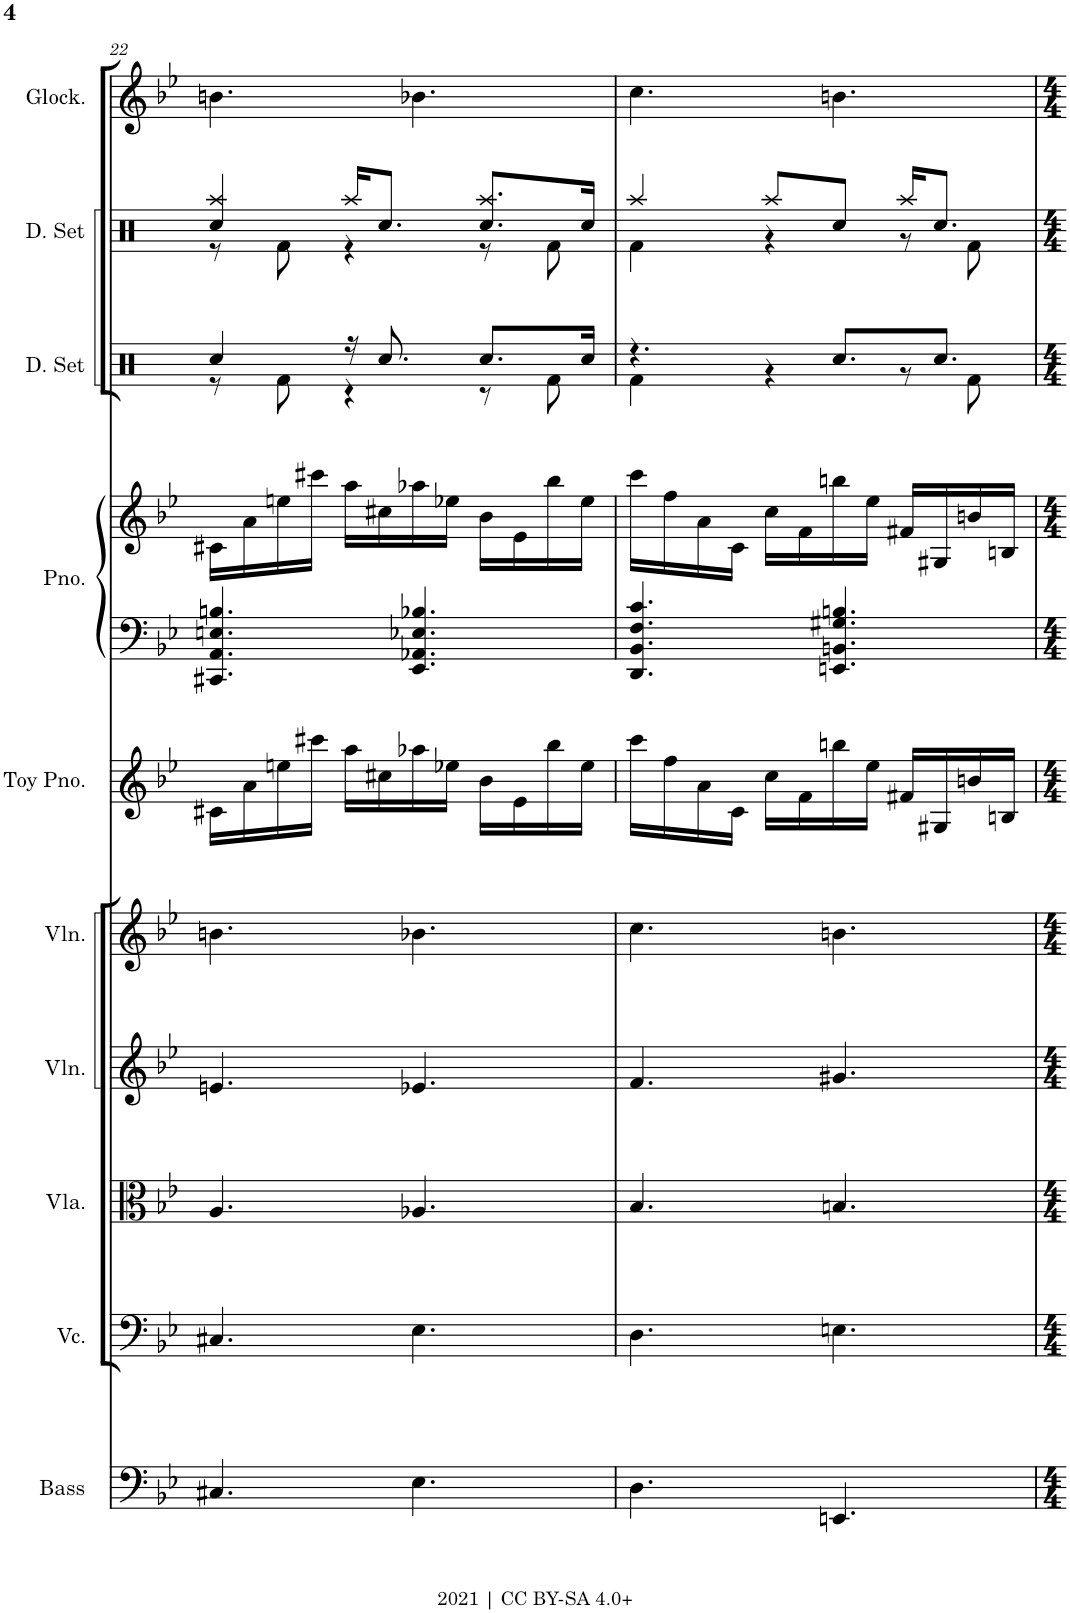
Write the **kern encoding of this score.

**kern	**kern	**kern	**kern	**kern	**kern	**kern	**kern	**kern
*part8	*part7	*part6	*part5	*part4	*part3	*part2	*part2	*part1
*staff9	*staff8	*staff7	*staff6	*staff5	*staff4	*staff3	*staff2	*staff1
*I"Acoustic Bass	*I"Violoncello	*I"Viola	*I"Violin	*I"Violin	*I"Toy Piano	*I"Piano	*	*I"Glockenspiel
*I'Bass	*I'Vc.	*I'Vla.	*I'Vln.	*I'Vln.	*I'Toy Pno.	*I'Pno.	*	*I'Glock.
!!LO:PB:g=z
*clefF4	*clefF4	*clefC3	*clefG2	*clefG2	*clefG2	*clefF4	*clefG2	*clefG2
*Trd7c12	*	*	*	*	*	*	*	*Trd-14c-24
*k[b-e-]	*k[b-e-]	*k[b-e-]	*k[b-e-]	*k[b-e-]	*k[b-e-]	*k[b-e-]	*k[b-e-]	*k[b-e-]
*M3/4	*M3/4	*M3/4	*M3/4	*M3/4	*M3/4	*M3/4	*M3/4	*M3/4
=22	=22	=22	=22	=22	=22	=22	=22	=22
4.C#X/	4.C#X/	4.A/	4.en/	4.bn\	16c#X\LL	4.CC#X/ 4.AA/ 4.En/ 4.Bn/	16c#X\LL	4.bn\
.	.	.	.	.	16a\	.	16a\	.
.	.	.	.	.	16een\	.	16een\	.
.	.	.	.	.	16ccc#X\JJ	.	16ccc#X\JJ	.
.	.	.	.	.	16aa\LL	.	16aa\LL	.
.	.	.	.	.	16cc#X\	.	16cc#X\	.
4.E-\	4.E-\	4.A-X/	4.e-X/	4.b-X\	16aa-X\	4.EE-/ 4.AA-X/ 4.E-X/ 4.B-X/	16aa-X\	4.b-X\
.	.	.	.	.	16ee-X\JJ	.	16ee-X\JJ	.
.	.	.	.	.	16b-\LL	.	16b-\LL	.
.	.	.	.	.	16e-\	.	16e-\	.
.	.	.	.	.	16bb-\	.	16bb-\	.
.	.	.	.	.	16ee-\JJ	.	16ee-\JJ	.
=23	=23	=23	=23	=23	=23	=23	=23	=23
4.D\	4.D\	4.B-/	4.f/	4.cc\	16ccc\LL	4.DD/ 4.BB-/ 4.F/ 4.c/	16ccc\LL	4.cc\
.	.	.	.	.	16ff\	.	16ff\	.
.	.	.	.	.	16a\	.	16a\	.
.	.	.	.	.	16c\JJ	.	16c\JJ	.
.	.	.	.	.	16cc\LL	.	16cc\LL	.
.	.	.	.	.	16f\	.	16f\	.
4.EEn/	4.En\	4.Bn/	4.g#X/	4.bn\	16bbn\	4.EEn/ 4.BBn/ 4.G#X/ 4.Bn/	16bbn\	4.bn\
.	.	.	.	.	16ee-\JJ	.	16ee-\JJ	.
.	.	.	.	.	16f#X/LL	.	16f#X/LL	.
.	.	.	.	.	16G#X/	.	16G#X/	.
.	.	.	.	.	16bn/	.	16bn/	.
.	.	.	.	.	16Bn/JJ	.	16Bn/JJ	.
=	=	=	=	=	=	=	=	=
*-	*-	*-	*-	*-	*-	*-	*-	*-
